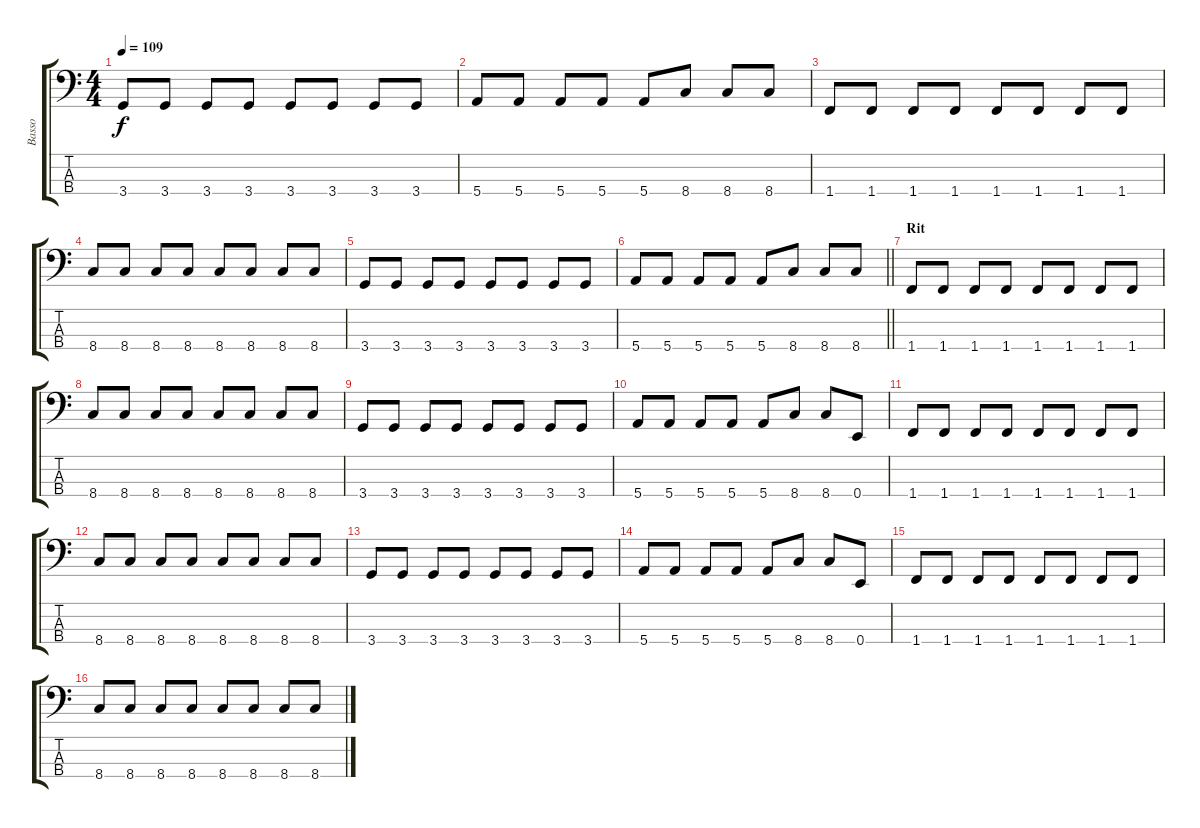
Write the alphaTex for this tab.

\track ("Basso" "Basso") {instrument electricbassfinger}
\staff {score tabs}
\tuning (G2 D2 A1 E1) {hide}
\ts (4 4)
\tempo 109
\clef f4
\ks c
3.4.8{dy f} 3.4.8 3.4.8 3.4.8 3.4.8 3.4.8 3.4.8 3.4.8 |
5.4.8 5.4.8 5.4.8 5.4.8 5.4.8 8.4.8 8.4.8 8.4.8 |
1.4.8 1.4.8 1.4.8 1.4.8 1.4.8 1.4.8 1.4.8 1.4.8 |
8.4.8 8.4.8 8.4.8 8.4.8 8.4.8 8.4.8 8.4.8 8.4.8 |
3.4.8 3.4.8 3.4.8 3.4.8 3.4.8 3.4.8 3.4.8 3.4.8 |
\barLineRight lightlight
5.4.8 5.4.8 5.4.8 5.4.8 5.4.8 8.4.8 8.4.8 8.4.8 |
\section ("" "Rit")
1.4.8 1.4.8 1.4.8 1.4.8 1.4.8 1.4.8 1.4.8 1.4.8 |
8.4.8 8.4.8 8.4.8 8.4.8 8.4.8 8.4.8 8.4.8 8.4.8 |
3.4.8 3.4.8 3.4.8 3.4.8 3.4.8 3.4.8 3.4.8 3.4.8 |
5.4.8 5.4.8 5.4.8 5.4.8 5.4.8 8.4.8 8.4.8 0.4.8 |
1.4.8 1.4.8 1.4.8 1.4.8 1.4.8 1.4.8 1.4.8 1.4.8 |
8.4.8 8.4.8 8.4.8 8.4.8 8.4.8 8.4.8 8.4.8 8.4.8 |
3.4.8 3.4.8 3.4.8 3.4.8 3.4.8 3.4.8 3.4.8 3.4.8 |
5.4.8 5.4.8 5.4.8 5.4.8 5.4.8 8.4.8 8.4.8 0.4.8 |
1.4.8 1.4.8 1.4.8 1.4.8 1.4.8 1.4.8 1.4.8 1.4.8 |
8.4.8 8.4.8 8.4.8 8.4.8 8.4.8 8.4.8 8.4.8 8.4.8
